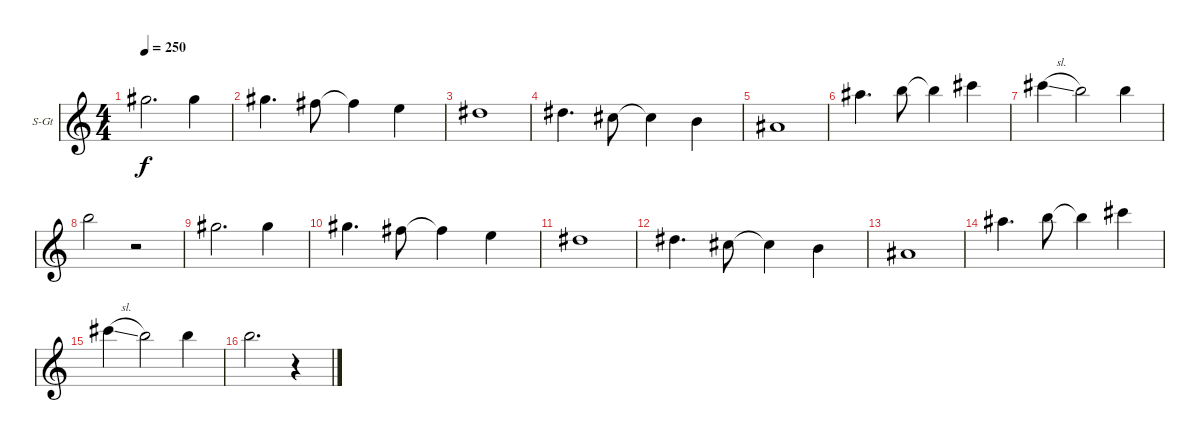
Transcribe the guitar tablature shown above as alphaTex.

\bracketExtendMode groupsimilarinstruments
\firstSystemTrackNameOrientation horizontal
\otherSystemsTrackNameOrientation horizontal
\track ("Ének (Mark Boals)" "S-Gt") {instrument tenorsax}
\staff {score}
\tuning (E4 B3 G3 D3 A2 E2)
\displaytranspose 12
\ts (4 4)
\tempo 250
\clef g2
\ks c
4.1.2{d dy f} 4.1.4 |
4.1.4{d} 2.1.8 2.1{t}.4 0.1.4 |
4.2.1 |
4.2.4{d} 2.2.8 2.2{t}.4 0.2.4 |
3.3.1 |
6.1.4{d} 7.1.8 7.1{t}.4 9.1.4 |
9.1{sl}.4 7.1.2 7.1.4 |
7.1.2 r.2 |
4.1.2{d} 4.1.4 |
4.1.4{d} 2.1.8 2.1{t}.4 0.1.4 |
4.2.1 |
4.2.4{d} 2.2.8 2.2{t}.4 0.2.4 |
3.3.1 |
6.1.4{d} 7.1.8 7.1{t}.4 9.1.4 |
9.1{sl}.4 7.1.2 7.1.4 |
7.1.2{d} r.4
